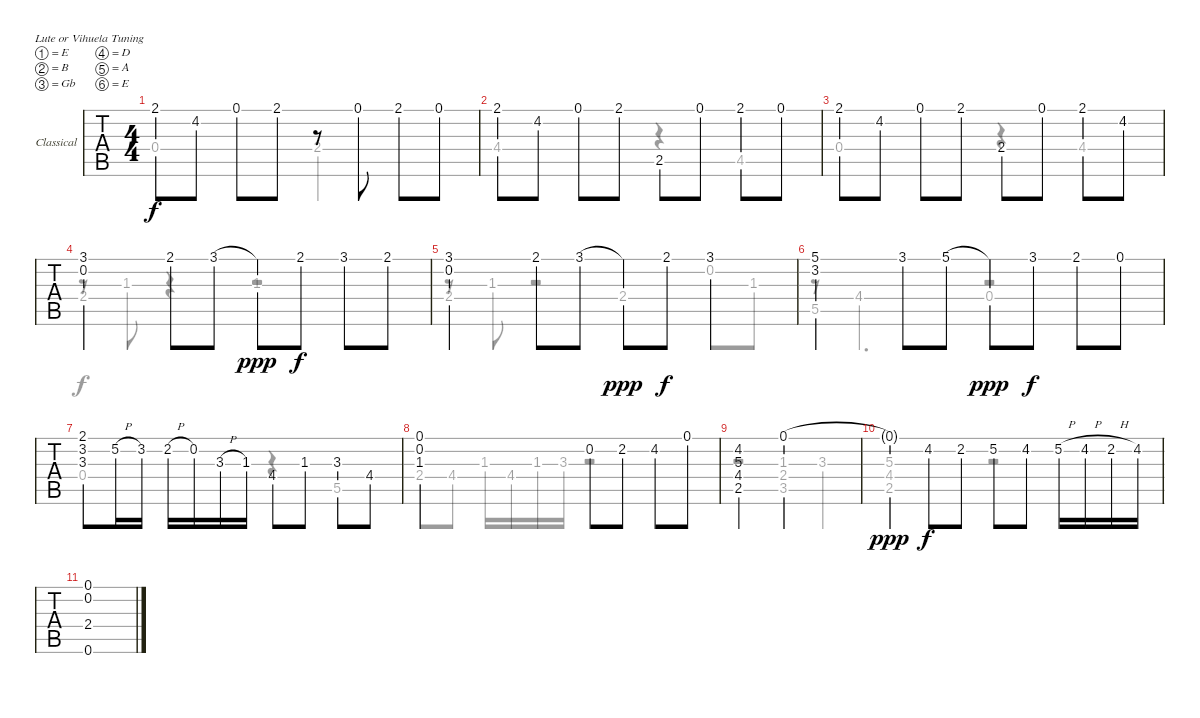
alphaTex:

\bracketExtendMode groupsimilarinstruments
\firstSystemTrackNameOrientation horizontal
\otherSystemsTrackNameOrientation horizontal
\track ("Classical Guitar" "Classical ") {instrument acousticguitarnylon}
\staff {tabs}
\tuning (E4 B3 Gb3 D3 A2 E2)
\voice
\ts (4 4)
\tempo (130 hide)
\clef g2
\ks g
2.1.8{dy f} 4.2.8 0.1.8 2.1.8 r.8 0.1.8 2.1.8 0.1.8 |
2.1.8 4.2.8 0.1.8 2.1.8 2.5.8 0.1.8 2.1.8 0.1.8 |
2.1.8 4.2.8 0.1.8 2.1.8 2.4.8 0.1.8 2.1.8 4.2.8 |
(3.1 0.2).4 2.1.8 3.1.8 3.1{t}.8{dy ppp} 2.1.8{dy f} 3.1.8 2.1.8 |
(3.1 0.2).4 2.1.8 3.1.8 3.1{t}.8{dy ppp} 2.1.8{dy f} 3.1.4 |
(5.1 3.2).4 3.1.8 5.1.8 5.1{t}.8{dy ppp} 3.1.8{dy f} 2.1.8 0.1.8 |
(2.1 3.2 3.3).8 5.2{h}.16 3.2.16 2.2{h}.16 0.2.16 3.3{h}.16 1.3.16 4.4.8 1.3.8 3.3.8 4.4.8 |
(0.1 0.2 1.3).2 0.2.8 2.2.8 4.2.8 0.1.8 |
(4.2 5.3 4.4 2.5).2 0.1.2 |
0.1{t}.4{dy ppp} 4.2.8{dy f} 2.2.8 5.2.8 4.2.8 5.2{h}.16 4.2{h}.16 2.2{h}.16 4.2.16 |
(0.1 0.2 2.4 0.6).1
\voice
\clef g2
\ottava regular
\simile none
\ks g
0.4.2{dy f} 2.4.2 |
4.4.2 r.4 4.5.4 |
0.4.2 r.4 4.4.4 |
r.8 1.3.8{beam invert} r.4 1.3.2 |
r.8 1.3.8{beam invert} r.2 0.2.8{beam invert} 1.3.8 |
r.8 4.4.4{d beam invert} 0.4.2{beam invert} |
0.4.2 r.4 5.5.4 |
2.4.8 4.4.8 1.3.16 4.4.16 1.3.16 3.3.16 r.2 |
r.2 (1.3 2.4 3.5).4 3.3.4 |
(5.3 4.4 2.5).2 r.2 |
\voice
\clef g2
\ottava regular
\simile none
\ks g
|
|
|
2.4.2 r.2 |
2.4.2 2.4.2 |
5.5.2 r.2 |
|
|
|
|
